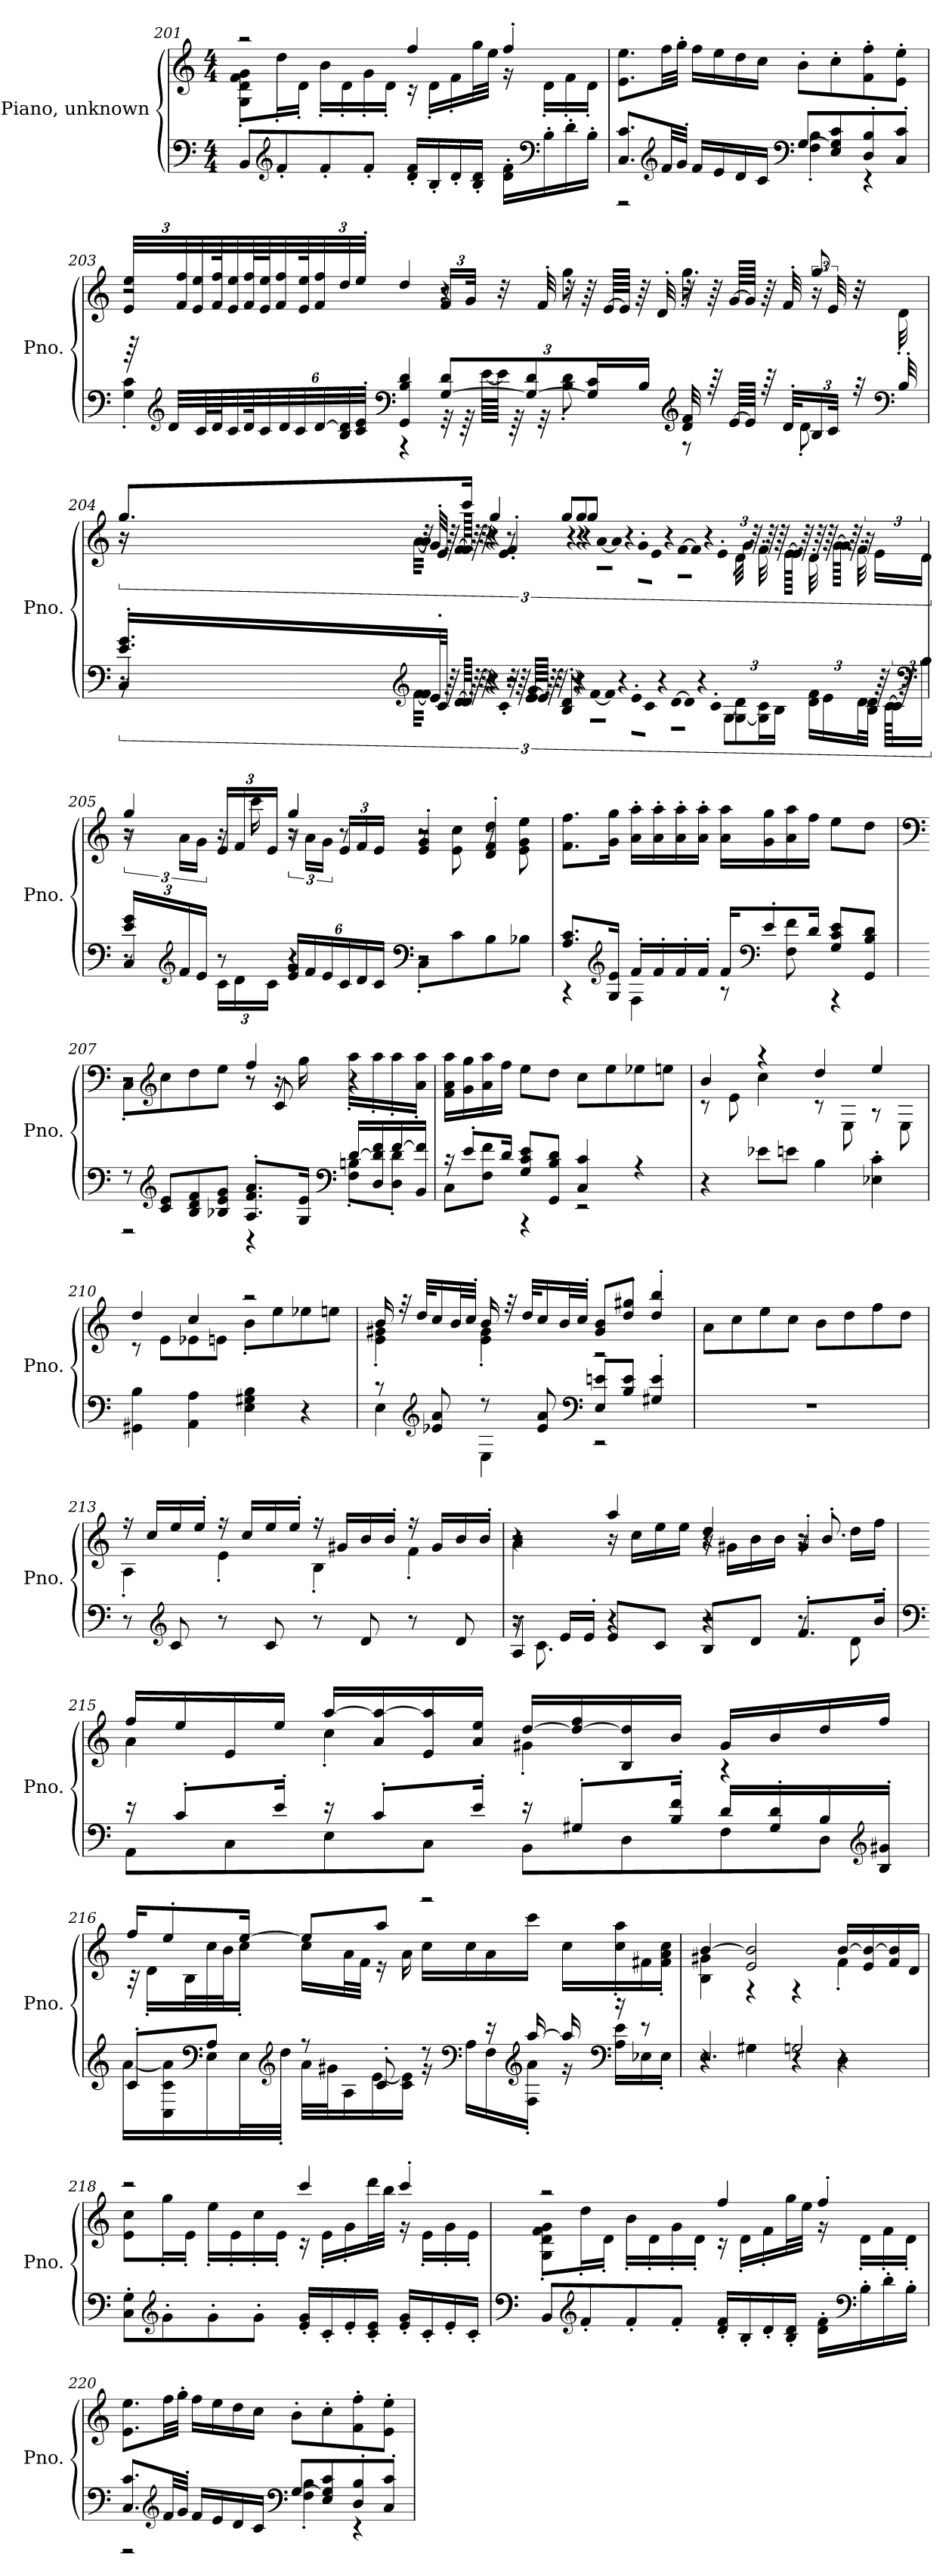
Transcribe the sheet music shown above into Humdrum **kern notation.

**kern	**kern
*part1	*part1
*staff2	*staff1
*I"Piano, unknown	*
*I'Pno.	*
*clefF4	*clefG2
*k[]	*k[]
*M4/4	*M4/4
=201	=201
*	*^
8BB/L	2r	8G\' 8d\' 8f\' 8g\'L
*clefG2	*	*
8f'/	.	16dd'\L
.	.	16d'\JJ
8f'/	.	16b'\LL
.	.	16d'\
8f'/J	.	16g'\
.	.	16d'\JJ
16d/' 16f/'LL	4ff/	16r
16B'/	.	16d'\LL
16d'/	.	16f'\
16B/' 16d/'JJ	.	32gg\L
.	.	32ee\JJJ
16d\' 16f\'LL	4ff'/	16r
*clefF4	*	*
16B'\	.	16d'\LL
16d'\	.	16f'\
16B'\JJ	.	16d'\JJ
*	*v	*v
!!LO:LB:g=z
=202	=202
*^	*
8.C/ 8.c/L	2r	8.e\ 8.ee\L
*clefG2	*	*
32f/LL	.	32ff\LL
32g'/JJJ	.	32gg'\JJJ
16f/LL	.	16ff\LL
16e/	.	16ee\
16d/	.	16dd\
16c/JJ	.	16cc\JJ
*clefF4	*	*
[8G/L	4F\' 4B\'	8b'\L
8E/ 8G/] 8c/	.	8cc'\
8D/' 8B/'	4r	8f\' 8ff\'
8C/' 8c/'J	.	8e\' 8ee\'J
!!LO:LB:g=z
=203	=203	=203
*	*	*^
*	*	*	*^
*	*	*	*	*Xbrackettup
64r	4G\' 4c\'	2r	2r	48e/ 48ee/LLL
*clefG2	*	*	*	*
32d/LLL	.	.	.	.
.	.	.	.	48f/ 48ff/
.	.	.	.	48e/ 48ee/
64c/L	.	.	.	.
64d/J	.	.	.	64f/ 64ff/K
32c/	.	.	.	32e/ 32ee/
64d/K	.	.	.	64f/ 64ff/L
*Xbrackettup	*	*	*	*
48c/	.	.	.	64e/ 64ee/J
.	.	.	.	32f/ 32ff/
48d/	.	.	.	.
48c/	.	.	.	.
.	.	.	.	64e/ 64ee/K
[48d/	.	.	.	48f/ 48ff/
48B/ 48d/]	.	.	.	48dd/
48c/' 48e/'JJJ	.	.	.	48ee'/JJJ
*clefF4	*	*	*	*
4GG/ 4B/ 4d/	4r	.	.	4dd/
[12G/ 12d/L	32r	4r	8r	24f/LL
.	64r	.	.	.
.	.	.	.	48g/JJk
.	[64e\LLLL	.	.	.
.	64e\JJJJ]	.	.	32r
.	64r	.	.	.
12G/_ 12d/	.	.	.	.
.	32r	.	.	32f'/
.	8B\' 8d\'	.	8gg\	32r
.	.	.	.	64r
24G/] 24c/L	.	.	.	.
.	.	.	.	[64e/LLLL
.	.	.	.	64e/JJJJ]
.	.	.	.	64r
24B/JJ	.	.	.	.
.	.	.	.	32d'/
*clefG2	*	*	*	*
32d/ 32f/	8r	8r	8.gg'\	32r
64r	.	.	.	64r
[64e/LLLL	.	.	.	[64g/LLLL
64e/JJJJ]	.	.	.	64g/JJJJ]
64r	.	.	.	64r
32d'/KLL	.	.	.	32f'/
*	*	*	*	*brackettup
24B/	8d'\	8gg/	.	24r
48c/JJk	.	.	.	48e/
32r	.	.	32r	16r
*clefF4	*	*	*	*
32B'/	.	.	32d'\	.
!!LO:LB:g=z	!!	!!
=204	=204	=204	=204	=204
*	*brackettup	*	*	*
*	*^	*	*	*
16.e/' 16.g/'LL	24r	4C/	8.gg/L	24r	16r
*clefG2	*	*	*	*	*
.	[48f\KKL	.	.	[48a\KKL	.
.	8f\J]	.	.	8a\J]	32r
32e'/L	.	.	.	.	32g'/LLL
32c/JJJ	.	.	.	.	32e/JJJ
64r	.	.	.	.	64r
[64d/LLLL	.	.	.	.	[64f/LLLL
64d/JJJJ]	32r	.	16ccc/Jk	64r	64f/JJJJ]
64r	.	.	.	32.e\	64r
32r	32c'\	.	.	.	32r
4r	32e\ 32g\	4r	4gg/	32r	4r
.	64r	.	.	64r	.
.	[64f\LLLL	.	.	[64a\LLLL	.
.	64f\JJJJ]	.	.	64a\JJJJ]	.
.	64r	.	.	64r	.
.	32e'\LLL	.	.	32g'\LLL	.
.	32c\JJJ	.	.	32e\JJJ	.
.	64r	.	.	64r	.
.	[64d\LLLL	.	.	[64f\LLLL	.
.	64d\JJJJ]	.	.	64f\JJJJ]	.
.	64r	.	.	64r	.
.	32c'\	.	.	32e'\	.
*	*Xbrackettup	*	*	*Xbrackettup	*
32r	[12G\L	2r	8r	24d\LL	4f'/
64r	.	.	.	.	.
.	.	.	.	48g\JJk	.
[64e/LLLL	.	.	.	.	.
64e/JJJJ]	.	.	.	32r	.
64r	.	.	.	.	.
.	12G\_ 12d\	.	.	.	.
32r	.	.	.	32f'\	.
8B/' 8d/'	.	.	8gg/L	32r	.
.	.	.	.	64r	.
.	24G\] 24c\L	.	.	.	.
.	.	.	.	[64e\LLLL	.
.	.	.	.	64e\JJJJ]	.
.	.	.	.	64r	.
.	24B\JJ	.	.	.	.
.	.	.	.	32d'\	.
4r	24d\ 24f\LL	.	8gg/	32r	4r
.	.	.	.	64r	.
.	24e\	.	.	.	.
.	.	.	.	[64g\LLLL	.
.	.	.	.	64g\JJJJ]	.
.	.	.	.	64r	.
.	24d\	.	.	.	.
.	.	.	.	32f'\	.
*	*	*	*	*brackettup	*
.	32B\ 32d\JJk	.	8gg/J	24r	.
.	64r	.	.	.	.
.	.	.	.	24e\LL	.
.	[64c\LLLL	.	.	.	.
*	*brackettup	*	*	*	*
.	96c\JJJJ]	.	.	.	.
.	96r	.	.	.	.
*clefF4	*	*	*	*	*
.	24B\	.	.	24d\JJ	.
!!LO:LB:g=z	!!	!!
=205	=205	=205	=205	=205	=205
*Xbrackettup	*	*	*	*	*
24e/ 24g/LL	8r	4C/	4gg/	24r	8r
*clefG2	*	*	*	*	*
24f/	.	.	.	24a\LL	.
24e/JJ	.	.	.	24g\JJ	.
*	*	*	*	*	*Xbrackettup
8r	24c\LL	.	.	16r	24e/LL
.	24d\	.	.	.	24f/
.	.	.	.	16ccc\	.
.	24c\JJ	.	.	.	24e/JJ
*	*	*	*	*brackettup	*
24e/ 24g/LL	4r	4r	4gg/	24r	8r
24f/	.	.	.	24a\LL	.
24e/	.	.	.	24g\JJ	.
*	*	*	*	*	*Xbrackettup
24c/	.	.	.	8r	24e/LL
24d/	.	.	.	.	24f/
24c/JJ	.	.	.	.	24e/JJ
*clefF4	*	*	*	*	*
2r	8C'\L	2r	2r	8r	4e/' 4g/'
.	8c\	.	.	8e\ 8cc\	.
.	8B\	.	.	8r	4d/' 4f/' 4dd/'
.	8B-X\J	.	.	8e\ 8g\ 8ee\	.
*	*v	*v	*	*	*
*	*	*v	*v	*v
=206	=206	=206
8.A/ 8.c/L	4r	8.f\ 8.ff\L
*clefG2	*	*
16G/ 16e/Jk	.	16g\ 16gg\Jk
16f'/LL	4F\	16a\' 16aa\'LL
16f'/	.	16a\' 16aa\'
16f'/	.	16a\' 16aa\'
16f'/JJ	.	16a\' 16aa\'JJ
16f/KL	8r	16a\ 16aa\LL
*clefF4	*	*
8e'/	.	16g\ 16gg\
.	8F\ 8f\	16a\ 16aa\
16d/Jk	.	16ff\JJ
8G/ 8c/ 8e/L	4r	8ee\L
8GG/ 8B/ 8d/J	.	8dd\J
!!LO:LB:g=z
=207	=207	=207
*	*	*clefF4
*	*	*^
*	*	*	*^
8r	2r	2r	8C'\L	2r
*clefG2	*	*clefG2	*	*
8c/ 8e/L	.	.	8cc\	.
8B/ 8d/ 8f/	.	.	8dd\	.
8B-X/ 8e/ 8g/J	.	.	8ee\J	.
8.A/' 8.f/' 8.a/'L	4r	4ff/	8r	8r
.	.	.	16r	8c/
16G/ 16e/Jk	.	.	16gg\	.
*clefF4	*	*	*	*
[16d/LL	8F\' 8Bn\'L	4r	16aa'\LL	4r
16D/ 16d/] 16f/	.	.	16aa'\	.
[16f/	8D\' 8d\'J	.	16aa'\	.
16BB/ 16f/]JJ	.	.	16a\' 16aa\'JJ	.
*	*	*v	*v	*v
=208	=208	=208
16r	8C\L	16f\ 16a\ 16aa\LL
8e'/L	.	16g\ 16gg\
.	8F\ 8f\J	16a\ 16aa\
16d/Jk	.	16ff\JJ
8G/ 8c/ 8e/L	4r	8ee\L
8GG/ 8B/ 8d/J	.	8dd\J
4C/ 4c/	2r	8cc\L
.	.	8ee\
4r	.	8ee-X\
.	.	8een\J
*v	*v	*
=209	=209
*	*^
4r	4b/	8r
.	.	8e\
8e-X\L	4r	4cc\
8en\J	.	.
4B\	4dd/	8r
.	.	8E\
4E-X\' 4c\'	4ee/	8r
.	.	8E\
!!LO:PB:g=z	!!
=210	=210	=210
4GG#X\ 4B\	4dd/	8r
.	.	8e\L
4AA\ 4A\	4cc/	8e-X\
.	.	8en\J
4E\ 4G#X\ 4B\	2r	8b'\L
.	.	8ee\
4r	.	8ee-X\
.	.	8een\J
=211	=211	=211
*^	*	*
8r	4E\	16b/	4e\' 4g#X\'
.	.	32r	.
.	.	32dd/KLL	.
*clefG2	*	*	*
8e-X/ 8a/	.	16cc/	.
.	.	32b/L	.
.	.	32cc'/JJJ	.
8r	4E\	16b/	4e\' 4g#\'
.	.	32r	.
.	.	32dd/KLL	.
8e-/ 8a/	.	16cc/	.
.	.	32b/L	.
.	.	32cc'/JJJ	.
*clefF4	*	*	*
8E/ 8en/L	2r	8g#/ 8b/L	2r
8B/ 8e/J	.	8dd/' 8gg#X/'J	.
4G#X/' 4e/'	.	4dd/' 4bb/'	.
*v	*v	*	*
*	*v	*v
=212	=212
1r	8a\L
.	8cc\
.	8ee\
.	8cc\J
.	8b\L
.	8dd\
.	8ff\
.	8dd\J
!!LO:LB:g=z
=213	=213
*	*^
8r	16r	4A'\
.	16cc/LL	.
*clefG2	*	*
8c/	16ee/	.
.	16ee'/JJ	.
8r	16r	4e'\
.	16cc/LL	.
8c/	16ee/	.
.	16ee'/JJ	.
8r	16r	4B'\
.	16g#X/LL	.
8d/	16b/	.
.	16b'/JJ	.
8r	16r	4f'\
.	16g#/LL	.
8d/	16b/	.
.	16b'/JJ	.
=214	=214	=214
*^	*	*^
*	*^	*	*	*
8r	16r	4A'/	4r	4a\	2r
.	8.c\	.	.	.	.
16e/LL	.	.	.	.	.
16e'/JJ	.	.	.	.	.
8e/L	4r	4r	4aa/	16r	.
.	.	.	.	16cc\LL	.
8c/J	.	.	.	16ee\	.
.	.	.	.	16ee\JJ	.
8B/L	4r	2r	4dd/	16r	4r
.	.	.	.	16g#X\LL	.
8d/J	.	.	.	16b\	.
.	.	.	.	16b\JJ	.
8.f'/L	8r	.	4g#'/	8r	16r
.	.	.	.	.	8.b'/
.	8d\	.	.	16dd\LL	.
16b'/Jk	.	.	.	16ff\JJ	.
*v	*v	*v	*	*	*
*	*v	*v	*v
!!LO:LB:g=z
=215	=215
*clefF4	*
*^	*^
16r	8AA\L	16ff/LL	4a\
8c'/L	.	16ee/	.
.	8C\	16e/	.
16e'/Jk	.	16ee/JJ	.
16r	8E\	[16aa/LL	4cc'\
8c'/L	.	16a/ 16aa/_	.
.	8C\J	16e/ 16aa/]	.
16e'/Jk	.	16a/ 16ee/JJ	.
16r	8BB\L	[16dd/LL	4g#X'\
8G#X'/L	.	16dd/_ 16ff/	.
.	8D\	16B/ 16dd/]	.
16B/' 16f/'Jk	.	16b/JJ	.
16d/LL	8F\	16g#/LL	4r
16G#/' 16d/'	.	16b/	.
16B/	8D\J	16dd/	.
*clefG2	*	*	*
16B/' 16g#X/'JJ	.	16ff/JJ	.
!!LO:LB:g=z	!!
=216	=216	=216	=216
8c'/L	[16a\LL	16ff/KL	32r
.	.	.	16d'\LL
.	16C\ 16c\ 16a\]	8ee'/	.
.	.	.	32B\L
*clefF4	*	*	*
8A/J	16E\	.	32cc\
.	.	.	32b\J
.	32E\L	[16ee/Jk	16cc'\JJ
*clefG2	*	*	*
.	32dd'\JJJ	.	.
8r	32a\LLL	8ee/L]	16cc\LL
.	32g#X\J	.	.
.	16A\	.	32a\L
.	.	.	32f\JJJ
8c'/	[16e\	8aa/J	16r
.	16c\ 16e\]JJ	.	16a\
8r	16r	2r	16cc\LL
*clefF4	*	*	*
.	16A\LL	.	16cc\
16r	16F\	.	16a\
*clefG2	*	*	*
[16aa/	16F\' 16a\'JJ	.	16ccc\JJ
16aa/]	16r	.	16cc\LL
*clefF4	*	*	*
16r	16A\ 16e\LL	.	16cc\' 16aa\'
8r	16E-X\	.	16f#X\
.	16E-'\JJ	.	16f#\' 16a\' 16cc\'JJ
=217	=217	=217	=217
*	*^	*	*
2r	4r	2.E/	[4b/	4B\ 4g#X\
.	4G#X\	.	2e/ 2b/]	4r
2Gn/	4r	.	.	4r
.	4D\	4r	[16b/LL	4f'\
.	.	.	16e/ 16b/_	.
.	.	.	16f/ 16b/]	.
.	.	.	16d/JJ	.
*v	*v	*v	*	*
!!LO:LB:g=z	!!
=218	=218	=218
8C\' 8G\'L	2r	8e\ 8cc\L
*clefG2	*	*
8g'\	.	16gg'\L
.	.	16e'\JJ
8g'\	.	16ee'\LL
.	.	16e'\
8g'\J	.	16cc'\
.	.	16e'\JJ
16e/' 16g/'LL	4ccc/	16r
16c'/	.	16e'\LL
16e'/	.	16g'\
16c/' 16e/'JJ	.	32ddd\L
.	.	32bb\JJJ
16e/' 16g/'LL	4ccc'/	16r
16c'/	.	16e'\LL
16e'/	.	16g'\
16c'/JJ	.	16e'\JJ
=219	=219	=219
*clefF4	*	*
8BB/L	2r	8G\' 8d\' 8f\' 8g\'L
*clefG2	*	*
8f'/	.	16dd'\L
.	.	16d'\JJ
8f'/	.	16b'\LL
.	.	16d'\
8f'/J	.	16g'\
.	.	16d'\JJ
16d/' 16f/'LL	4ff/	16r
16B'/	.	16d'\LL
16d'/	.	16f'\
16B/' 16d/'JJ	.	32gg\L
.	.	32ee\JJJ
16d\' 16f\'LL	4ff'/	16r
*clefF4	*	*
16B'\	.	16d'\LL
16d'\	.	16f'\
16B'\JJ	.	16d'\JJ
*	*v	*v
!!LO:LB:g=z
=220	=220
*^	*
8.C/ 8.c/L	2r	8.e\ 8.ee\L
*clefG2	*	*
32f/LL	.	32ff\LL
32g'/JJJ	.	32gg'\JJJ
16f/LL	.	16ff\LL
16e/	.	16ee\
16d/	.	16dd\
16c/JJ	.	16cc\JJ
*clefF4	*	*
[8G/L	4F\' 4B\'	8b'\L
8E/ 8G/] 8c/	.	8cc'\
8D/' 8B/'	4r	8f\' 8ff\'
8C/' 8c/'J	.	8e\' 8ee\'J
*v	*v	*
=	=
*-	*-
